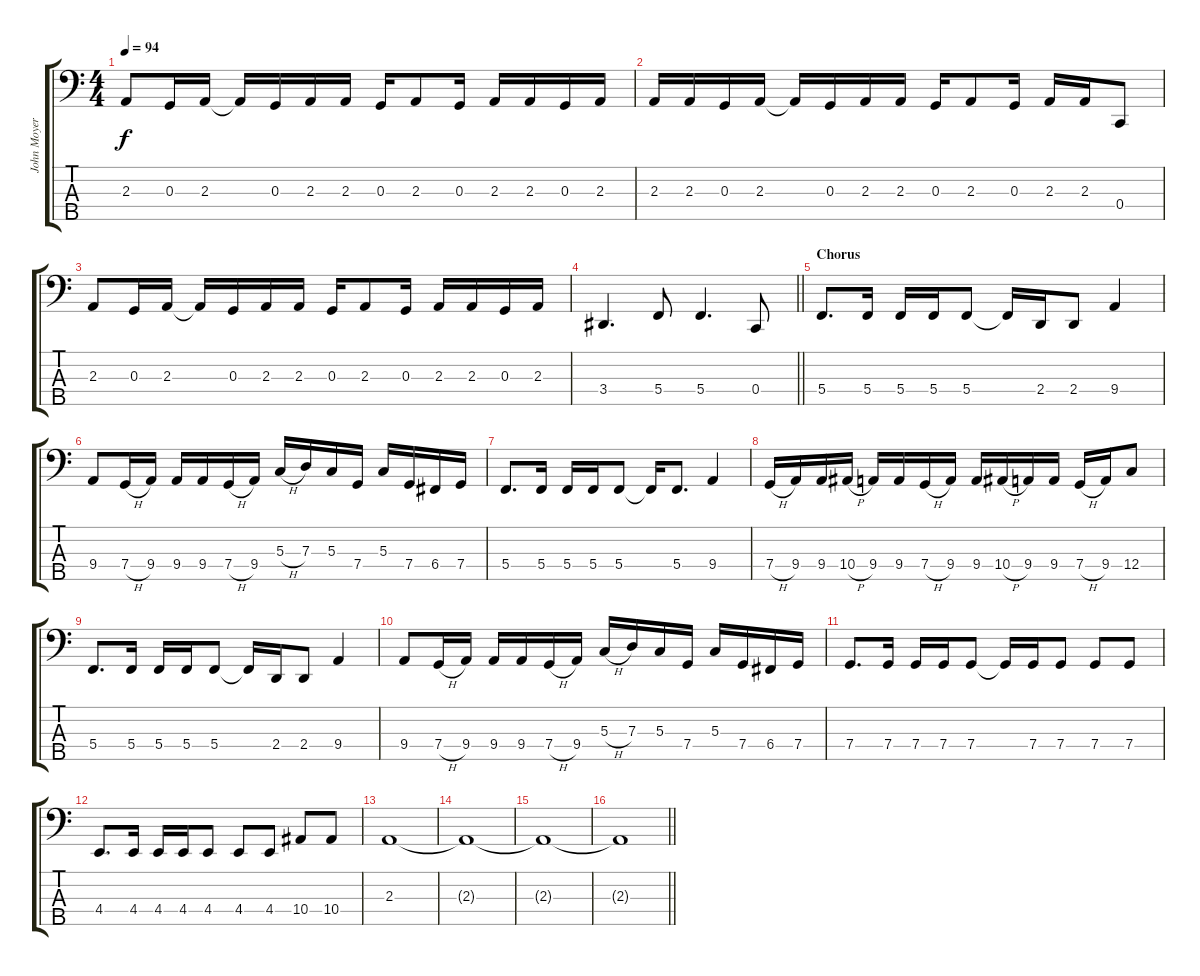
\track ("John Moyer" "John Moyer") {instrument electricbasspick}
\staff {score tabs}
\tuning (F2 C2 G1 C1 A0) {hide}
\ts (4 4)
\tempo 94
\clef f4
\ks c
2.3.8{dy f} 0.3.16 2.3.16 2.3{t}.16 0.3.16 2.3.16 2.3.16 0.3.16 2.3.8 0.3.16 2.3.16 2.3.16 0.3.16 2.3.16 |
2.3.16 2.3.16 0.3.16 2.3.16 2.3{t}.16 0.3.16 2.3.16 2.3.16 0.3.16 2.3.8 0.3.16 2.3.16 2.3.16 0.4.8 |
2.3.8 0.3.16 2.3.16 2.3{t}.16 0.3.16 2.3.16 2.3.16 0.3.16 2.3.8 0.3.16 2.3.16 2.3.16 0.3.16 2.3.16 |
\barLineRight lightlight
3.4.4{d} 5.4.8 5.4.4{d} 0.4.8 |
\section ("" "Chorus")
5.4.8{d} 5.4.16 5.4.16 5.4.16 5.4.8 5.4{t}.16 2.4.16 2.4.8 9.4.4 |
9.4.8 7.4{h}.16 9.4.16 9.4.16 9.4.16 7.4{h}.16 9.4.16 5.3{h}.16 7.3.16 5.3.16 7.4.16 5.3.16 7.4.16 6.4.16 7.4.16 |
5.4.8{d} 5.4.16 5.4.16 5.4.16 5.4.8 5.4{t}.16 5.4.8{d} 9.4.4 |
7.4{h}.16 9.4.16 9.4.16 10.4{h}.16 9.4.16 9.4.16 7.4{h}.16 9.4.16 9.4.16 10.4{h}.16 9.4.16 9.4.16 7.4{h}.16 9.4.16 12.4.8 |
5.4.8{d} 5.4.16 5.4.16 5.4.16 5.4.8 5.4{t}.16 2.4.16 2.4.8 9.4.4 |
9.4.8 7.4{h}.16 9.4.16 9.4.16 9.4.16 7.4{h}.16 9.4.16 5.3{h}.16 7.3.16 5.3.16 7.4.16 5.3.16 7.4.16 6.4.16 7.4.16 |
7.4.8{d} 7.4.16 7.4.16 7.4.16 7.4.8 7.4{t}.16 7.4.16 7.4.8 7.4.8 7.4.8 |
4.4.8{d} 4.4.16 4.4.16 4.4.16 4.4.8 4.4.8 4.4.8 10.4.8 10.4.8 |
2.3.1 |
2.3{t}.1 |
2.3{t}.1 |
\barLineRight lightlight
2.3{t}.1
